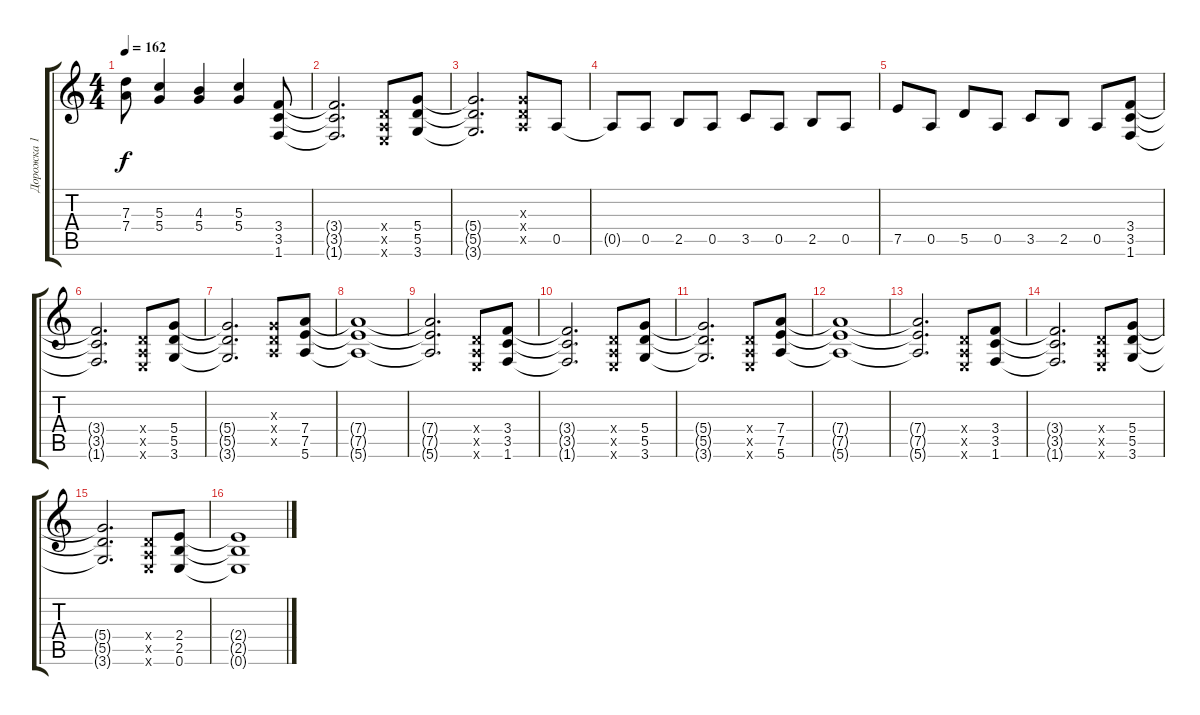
\track ("Дорожка 1" "Дорожка 1") {instrument distortionguitar}
\staff {score tabs}
\tuning (E4 B3 G3 D3 A2 E2) {hide}
\ts (4 4)
\tempo 162
\clef g2
\ks c
(7.3{t} 7.4{t}).8{dy f} (5.3 5.4).4 (4.3 5.4).4 (5.3 5.4).4 (3.4 3.5 1.6).8 |
(3.4{t} 3.5{t} 1.6{t}).2{d} (0.4{x} 0.5{x} 0.6{x}).8 (5.4 5.5 3.6).8 |
(5.4{t} 5.5{t} 3.6{t}).2{d} (0.3{x} 0.4{x} 0.5{x}).8 0.5.8 |
0.5{t}.8 0.5.8 2.5.8 0.5.8 3.5.8 0.5.8 2.5.8 0.5.8 |
7.5.8 0.5.8 5.5.8 0.5.8 3.5.8 2.5.8 0.5.8 (3.4 3.5 1.6).8 |
(3.4{t} 3.5{t} 1.6{t}).2{d} (0.4{x} 0.5{x} 0.6{x}).8 (5.4 5.5 3.6).8 |
(5.4{t} 5.5{t} 3.6{t}).2{d} (0.3{x} 0.4{x} 0.5{x}).8 (7.4 7.5 5.6).8 |
(7.4{t} 7.5{t} 5.6{t}).1 |
(7.4{t} 7.5{t} 5.6{t}).2{d} (0.4{x} 0.5{x} 0.6{x}).8 (3.4 3.5 1.6).8 |
(3.4{t} 3.5{t} 1.6{t}).2{d} (0.4{x} 0.5{x} 0.6{x}).8 (5.4 5.5 3.6).8 |
(5.4{t} 5.5{t} 3.6{t}).2{d} (0.4{x} 0.5{x} 0.6{x}).8 (7.4 7.5 5.6).8 |
(7.4{t} 7.5{t} 5.6{t}).1 |
(7.4{t} 7.5{t} 5.6{t}).2{d} (0.4{x} 0.5{x} 0.6{x}).8 (3.4 3.5 1.6).8 |
(3.4{t} 3.5{t} 1.6{t}).2{d} (0.4{x} 0.5{x} 0.6{x}).8 (5.4 5.5 3.6).8 |
(5.4{t} 5.5{t} 3.6{t}).2{d} (0.4{x} 0.5{x} 0.6{x}).8 (2.4 2.5 0.6).8 |
(2.4{t} 2.5{t} 0.6{t}).1
